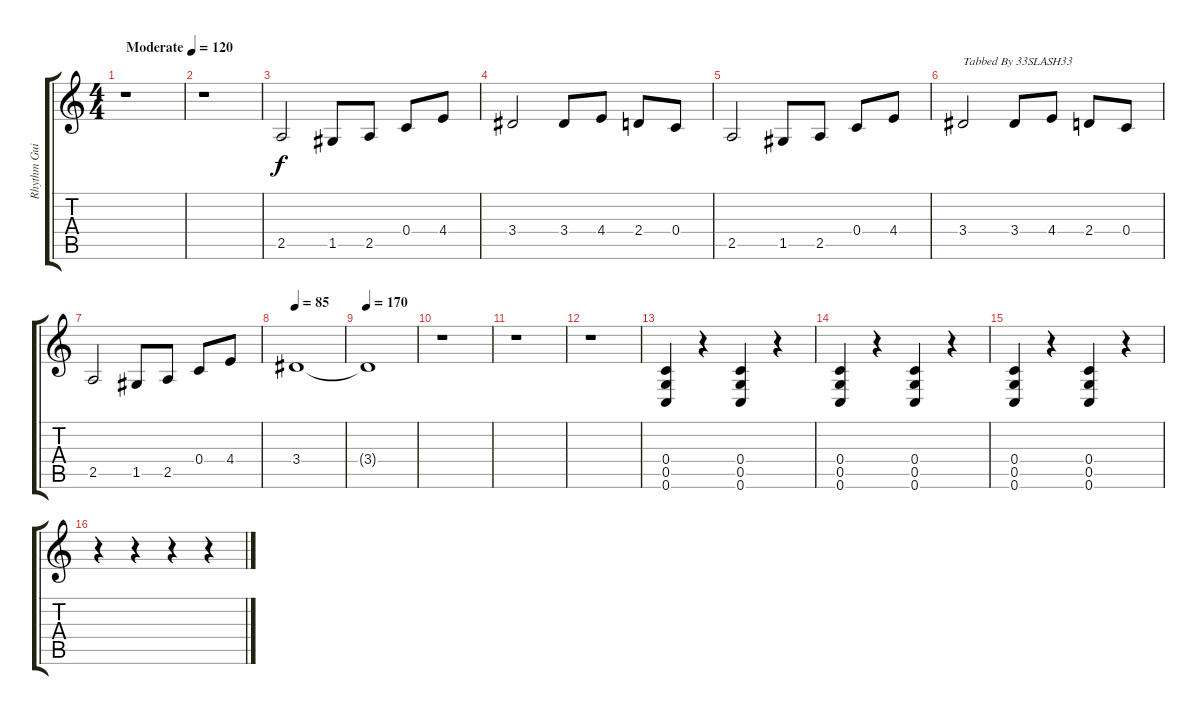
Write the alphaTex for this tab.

\track ("Rhythm Guitar" "Rhythm Gui") {instrument distortionguitar}
\staff {score tabs}
\tuning (D4 A3 F3 C3 G2 C2) {hide}
\ts (4 4)
\tempo (120 "Moderate")
\tempo 100
\tempo (120 "Moderate")
\clef g2
\ks c
r.1{dy f instrument distortionguitar} |
r.1 |
2.5.2 1.5.8 2.5.8 0.4.8 4.4.8 |
3.4.2 3.4.8 4.4.8 2.4.8 0.4.8 |
2.5.2 1.5.8 2.5.8 0.4.8 4.4.8 |
3.4.2{txt "Tabbed By 33SLASH33"} 3.4.8 4.4.8 2.4.8 0.4.8 |
2.5.2 1.5.8 2.5.8 0.4.8 4.4.8 |
\tempo 85
3.4.1 |
\tempo 170
3.4{t}.1 |
r.1 |
r.1 |
r.1 |
(0.4 0.5 0.6).4 r.4 (0.4 0.5 0.6).4 r.4 |
(0.4 0.5 0.6).4 r.4 (0.4 0.5 0.6).4 r.4 |
(0.4 0.5 0.6).4 r.4 (0.4 0.5 0.6).4 r.4 |
r.4 r.4 r.4 r.4
